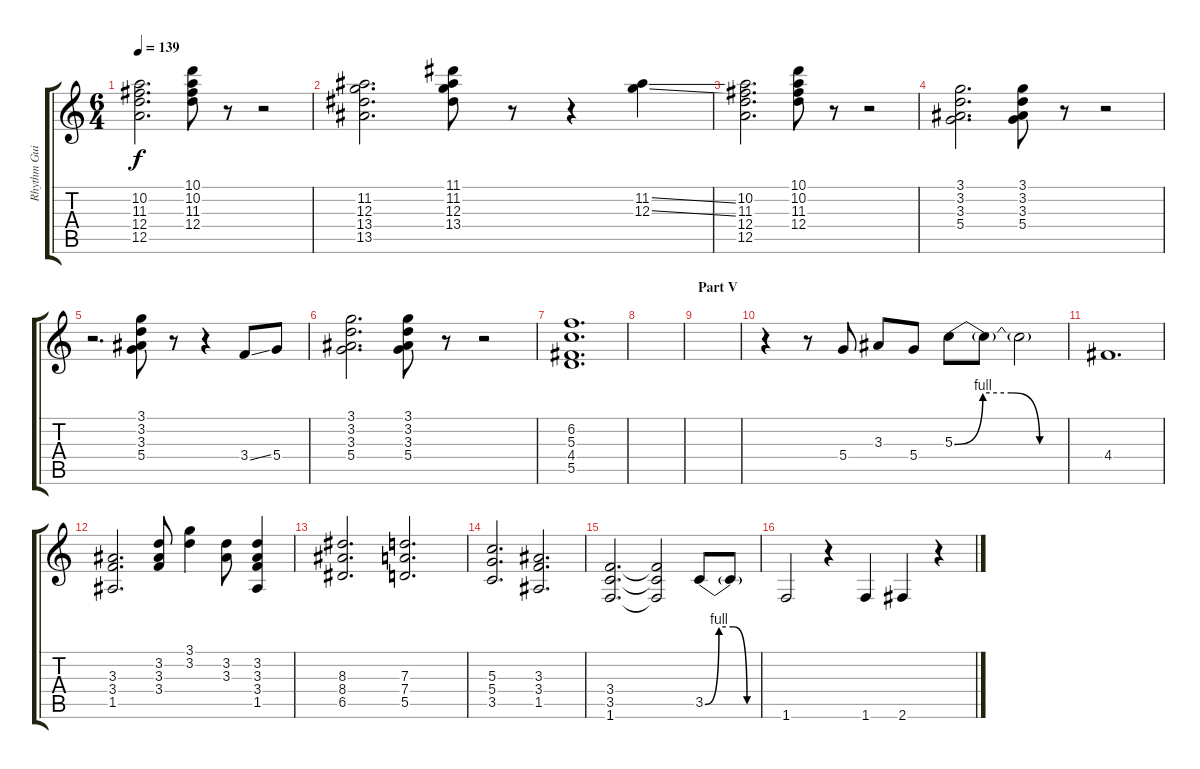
\track ("Rhythm Guitar I (David Gilmour)" "Rhythm Gui") {instrument electricguitarclean}
\staff {score tabs}
\tuning (E4 B3 G3 D3 A2 E2) {hide}
\ts (6 4)
\tempo 139
\clef g2
\ks c
(10.2 11.3 12.4 12.5).2{d dy f} (10.1 10.2 11.3 12.4).8 r.8 r.2 |
(11.2 12.3 13.4 13.5).2{d} (11.1 11.2 12.3 13.4).8 r.8 r.4 (11.2{ss} 12.3{ss}).4 |
(10.2 11.3 12.4 12.5).2{d} (10.1 10.2 11.3 12.4).8 r.8 r.2 |
(3.1 3.2 3.3 5.4).2{d} (3.1 3.2 3.3 5.4).8 r.8 r.2 |
r.2{d} (3.1 3.2 3.3 5.4).8 r.8 r.4 3.4{ss}.8 5.4.8 |
(3.1 3.2 3.3 5.4).2{d} (3.1 3.2 3.3 5.4).8 r.8 r.2 |
(6.2 5.3 4.4 5.5).1{d} |
|
\section ("" "Part V")
|
r.4{volume 12} r.8 5.4.8 3.3.8 5.4.8 5.3{be (custom 0 0 15 4 30 4 45 0 60 0)}.8 5.3{t}.8 5.3{t}.2 |
4.4.1{d} |
(3.3 3.4 1.5).2{d} (3.2 3.3 3.4).8 (3.1 3.2).4 (3.2 3.3).8 (3.2 3.3 3.4 1.5).4 |
(8.3 8.4 6.5).2{d} (7.3 7.4 5.5).2{d} |
(5.3 5.4 3.5).2{d} (3.3 3.4 1.5).2{d} |
(3.4 3.5 1.6).2{d} (3.4{t} 3.5{t} 1.6{t}).2 3.5{be (custom 0 0 15 4 30 4 45 0 60 0)}.8 3.5{t}.8 |
1.6.2 r.4 1.6.4 2.6.4 r.4
